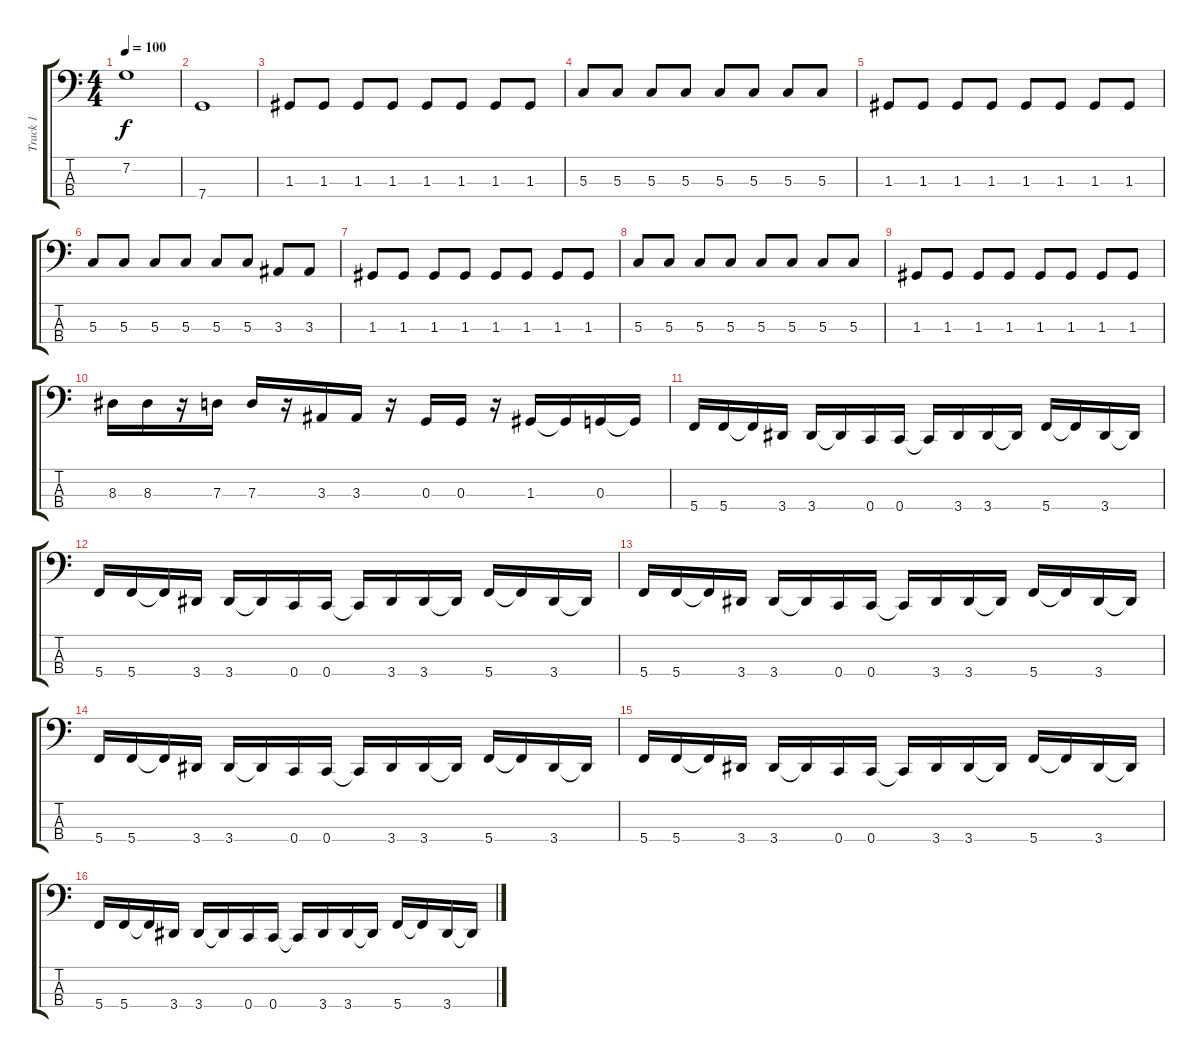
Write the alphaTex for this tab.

\track ("Track 1" "Track 1") {instrument electricbassfinger}
\staff {score tabs}
\tuning (F2 C2 G1 C1) {hide}
\ts (4 4)
\tempo 100
\clef f4
\ks c
7.2.1{dy f} |
7.4.1 |
1.3.8 1.3.8 1.3.8 1.3.8 1.3.8 1.3.8 1.3.8 1.3.8 |
5.3.8 5.3.8 5.3.8 5.3.8 5.3.8 5.3.8 5.3.8 5.3.8 |
1.3.8 1.3.8 1.3.8 1.3.8 1.3.8 1.3.8 1.3.8 1.3.8 |
5.3.8 5.3.8 5.3.8 5.3.8 5.3.8 5.3.8 3.3.8 3.3.8 |
1.3.8 1.3.8 1.3.8 1.3.8 1.3.8 1.3.8 1.3.8 1.3.8 |
5.3.8 5.3.8 5.3.8 5.3.8 5.3.8 5.3.8 5.3.8 5.3.8 |
1.3.8 1.3.8 1.3.8 1.3.8 1.3.8 1.3.8 1.3.8 1.3.8 |
8.3.16 8.3.16 r.16 7.3.16 7.3.16 r.16 3.3.16 3.3.16 r.16 0.3.16 0.3.16 r.16 1.3.16 1.3{t}.16 0.3.16 0.3{t}.16 |
5.4.16 5.4.16 5.4{t}.16 3.4.16 3.4.16 3.4{t}.16 0.4.16 0.4.16 0.4{t}.16 3.4.16 3.4.16 3.4{t}.16 5.4.16 5.4{t}.16 3.4.16 3.4{t}.16 |
5.4.16 5.4.16 5.4{t}.16 3.4.16 3.4.16 3.4{t}.16 0.4.16 0.4.16 0.4{t}.16 3.4.16 3.4.16 3.4{t}.16 5.4.16 5.4{t}.16 3.4.16 3.4{t}.16 |
5.4.16 5.4.16 5.4{t}.16 3.4.16 3.4.16 3.4{t}.16 0.4.16 0.4.16 0.4{t}.16 3.4.16 3.4.16 3.4{t}.16 5.4.16 5.4{t}.16 3.4.16 3.4{t}.16 |
5.4.16 5.4.16 5.4{t}.16 3.4.16 3.4.16 3.4{t}.16 0.4.16 0.4.16 0.4{t}.16 3.4.16 3.4.16 3.4{t}.16 5.4.16 5.4{t}.16 3.4.16 3.4{t}.16 |
5.4.16 5.4.16 5.4{t}.16 3.4.16 3.4.16 3.4{t}.16 0.4.16 0.4.16 0.4{t}.16 3.4.16 3.4.16 3.4{t}.16 5.4.16 5.4{t}.16 3.4.16 3.4{t}.16 |
5.4.16 5.4.16 5.4{t}.16 3.4.16 3.4.16 3.4{t}.16 0.4.16 0.4.16 0.4{t}.16 3.4.16 3.4.16 3.4{t}.16 5.4.16 5.4{t}.16 3.4.16 3.4{t}.16
